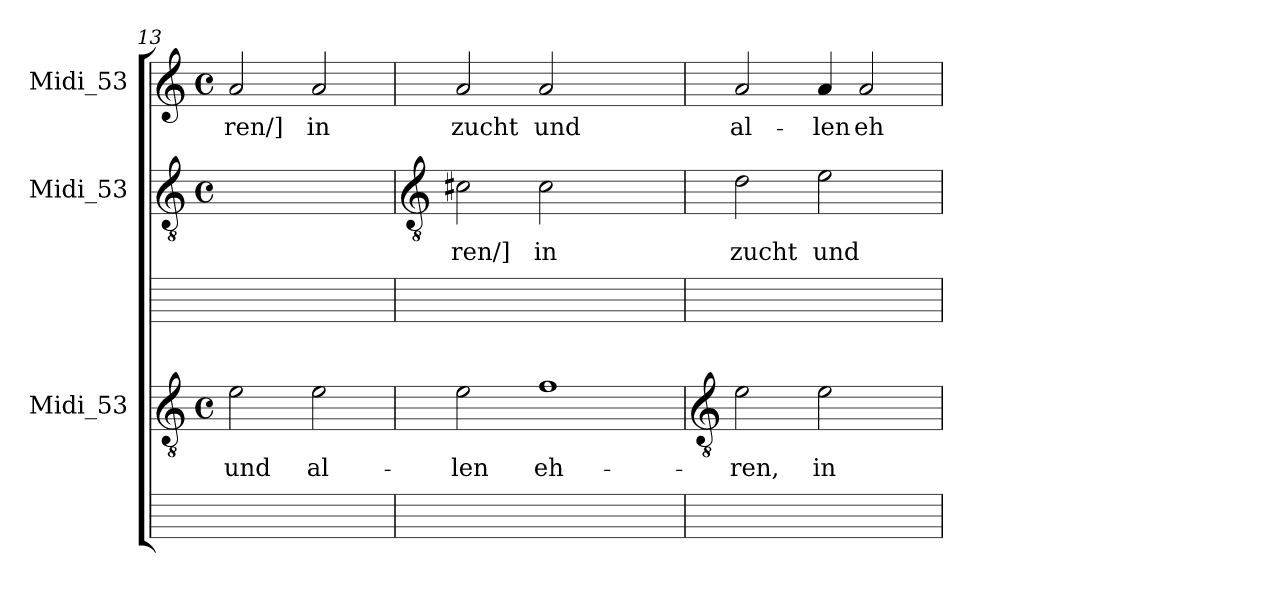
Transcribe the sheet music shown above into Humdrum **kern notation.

**kern	**kern	**text	**kern	**kern	**text	**kern	**text
*part5	*part4	*part4	*part3	*part2	*part2	*part1	*part1
*staff5	*staff4	*staff4	*staff3	*staff2	*staff2	*staff1	*staff1
*	*I"Midi_53	*	*	*I"Midi_53	*	*I"Midi_53	*
!!LO:LB:g=z
*	*clefGv2	*	*	*clefGv2	*	*clefG2	*
*	*k[]	*	*	*k[]	*	*k[]	*
*	*C:	*	*	*C:	*	*C:	*
*	*M4/4	*	*	*M4/4	*	*M4/4	*
*	*met(c)	*	*	*met(c)	*	*met(c)	*
=13	=13	=13	=13	=13	=13	=13	=13
!	!	!LO:LY:b	!	!	!	!	!LO:LY:b
4ryy	2e\	und	4ryy	4ryy	.	2a/	ren/]
2.ryy	.	.	2.ryy	4ryy	.	.	.
!	!	!LO:LY:b	!	!	!	!	!LO:LY:b
.	2e\	al-	.	4ryy	.	2a/	in
.	.	.	.	4ryy	.	.	.
!!LO:LB:g=z
=13A	=13A	=13A	=13A	=13A	=13A	=13A	=13A
*	*	*	*	*clefGv2	*	*	*
!	!	!LO:LY:b	!	!	!LO:LY:b	!	!LO:LY:b
4ryy	2e\	-len	4ryy	2c#X\	ren/]	2a/	zucht
1ryy	.	.	1ryy	.	.	.	.
!	!	!LO:LY:b	!	!	!LO:LY:b	!	!LO:LY:b
.	1f	eh-	.	2c#\	in	2a/	und
.	.	.	.	2ryy	.	2ryy	.
4ryy	.	.	4ryy	.	.	.	.
!!LO:LB:g=z
=13B	=13B	=13B	=13B	=13B	=13B	=13B	=13B
*	*clefGv2	*	*	*	*	*	*
!	!	!LO:LY:b	!	!	!LO:LY:b	!	!LO:LY:b
4ryy	2e\	-ren,	4ryy	2d\	zucht	2a/	al-
1ryy	.	.	1ryy	.	.	.	.
!	!	!LO:LY:b	!	!	!LO:LY:b	!	!LO:LY:b
.	2e\	in	.	2e\	und	4a/	-len
!	!	!	!	!	!	!	!LO:LY:b
.	.	.	.	.	.	2a/	eh-
.	4ryy	.	.	4ryy	.	.	.
=	=	=	=	=	=	=	=
*-	*-	*-	*-	*-	*-	*-	*-
